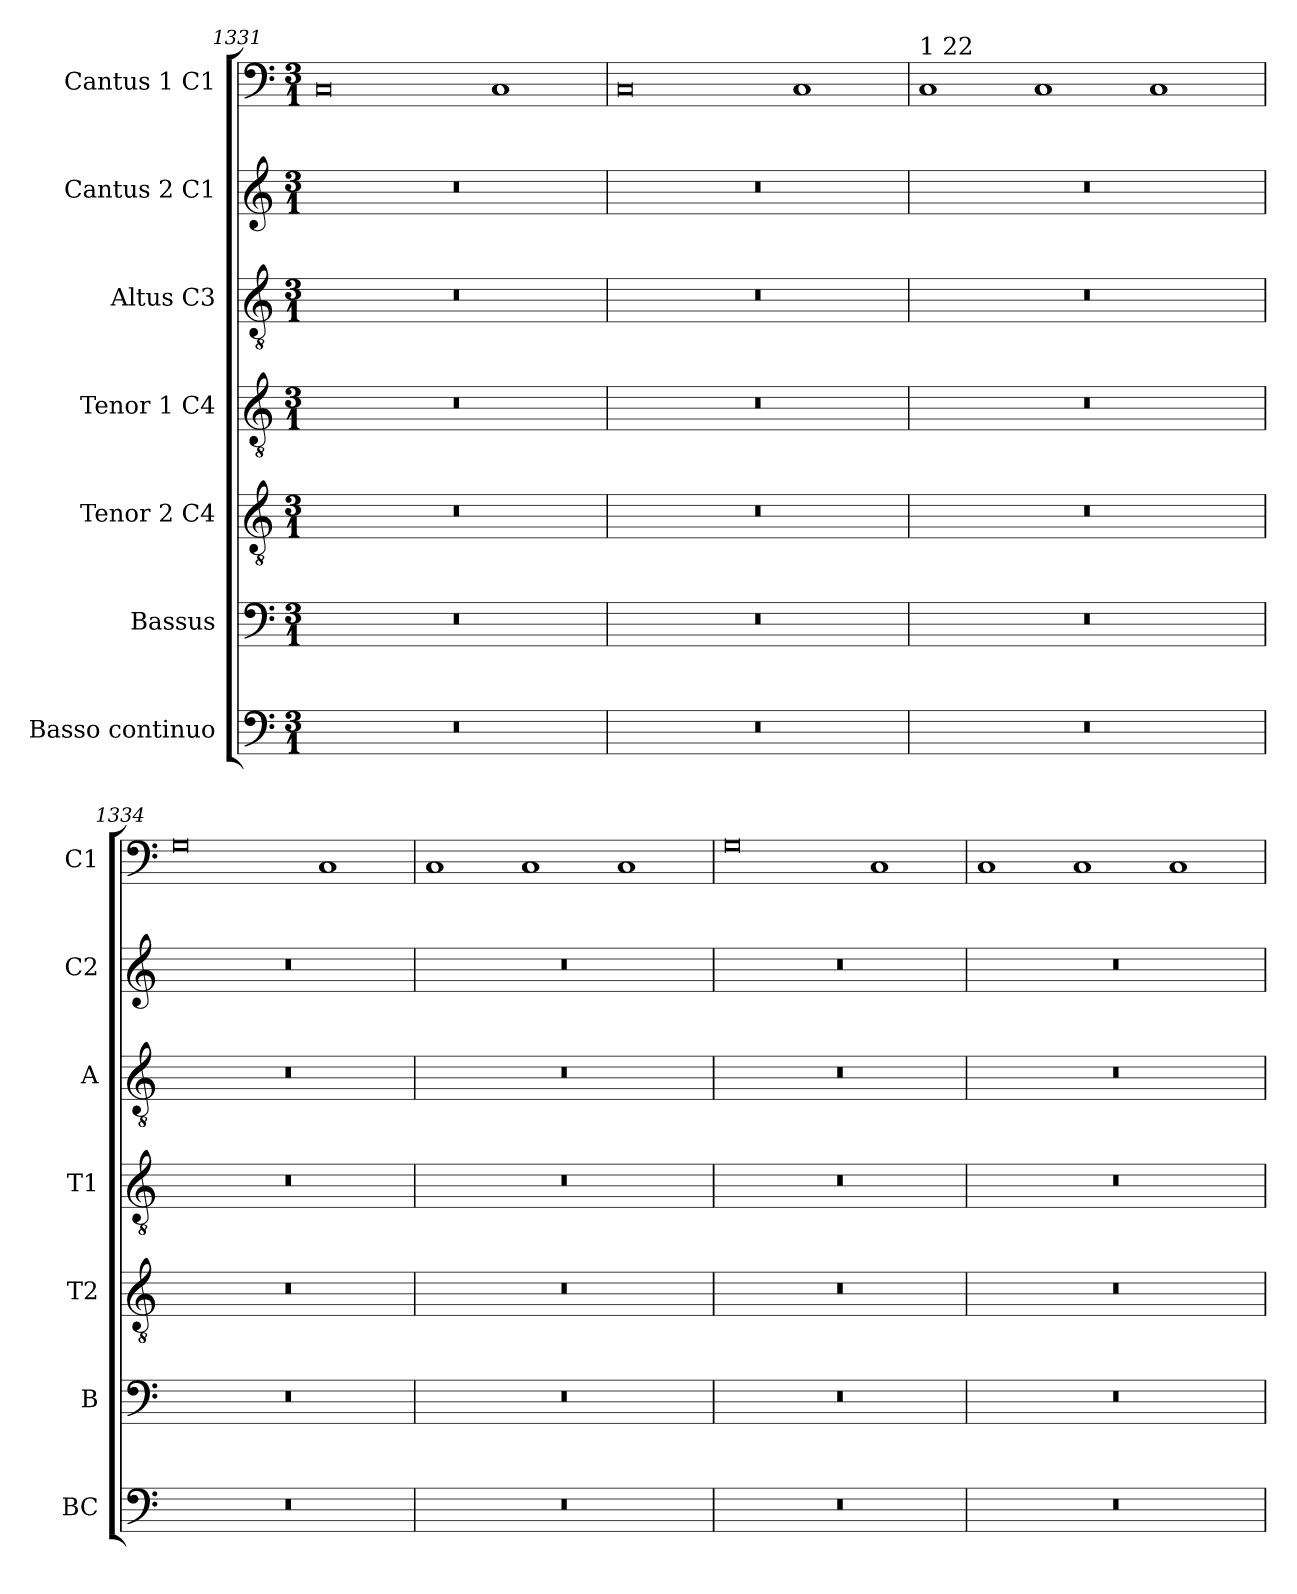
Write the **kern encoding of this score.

**kern	**kern	**kern	**kern	**kern	**kern	**kern
*part7	*part6	*part5	*part4	*part3	*part2	*part1
*staff7	*staff6	*staff5	*staff4	*staff3	*staff2	*staff1
*I"Basso continuo	*I"Bassus	*I"Tenor 2 C4	*I"Tenor 1 C4	*I"Altus C3	*I"Cantus 2 C1	*I"Cantus 1 C1
*I'BC	*I'B	*I'T2	*I'T1	*I'A	*I'C2	*I'C1
*clefF4	*clefF4	*clefGv2	*clefGv2	*clefGv2	*clefG2	*clefF4
*ITrd7c12	*	*	*	*	*	*
*k[]	*k[]	*k[]	*k[]	*k[]	*k[]	*k[]
*C:	*C:	*C:	*C:	*C:	*C:	*C:
*M3/1	*M3/1	*M3/1	*M3/1	*M3/1	*M3/1	*M3/1
=1331	=1331	=1331	=1331	=1331	=1331	=1331
0.r	0.r	0.r	0.r	0.r	0.r	0C
.	.	.	.	.	.	1C
=1332	=1332	=1332	=1332	=1332	=1332	=1332
0.r	0.r	0.r	0.r	0.r	0.r	0C
.	.	.	.	.	.	1C
!!LO:LB:g=z
=1333	=1333	=1333	=1333	=1333	=1333	=1333
!	!	!	!	!	!	!LO:TX:a:t=1 22
0.r	0.r	0.r	0.r	0.r	0.r	1C
.	.	.	.	.	.	1C
.	.	.	.	.	.	1C
=1334	=1334	=1334	=1334	=1334	=1334	=1334
0.r	0.r	0.r	0.r	0.r	0.r	0G
.	.	.	.	.	.	1C
=1335	=1335	=1335	=1335	=1335	=1335	=1335
0.r	0.r	0.r	0.r	0.r	0.r	1C
.	.	.	.	.	.	1C
.	.	.	.	.	.	1C
=1336	=1336	=1336	=1336	=1336	=1336	=1336
0.r	0.r	0.r	0.r	0.r	0.r	0G
.	.	.	.	.	.	1C
=1337	=1337	=1337	=1337	=1337	=1337	=1337
0.r	0.r	0.r	0.r	0.r	0.r	1C
.	.	.	.	.	.	1C
.	.	.	.	.	.	1C
=	=	=	=	=	=	=
*-	*-	*-	*-	*-	*-	*-
